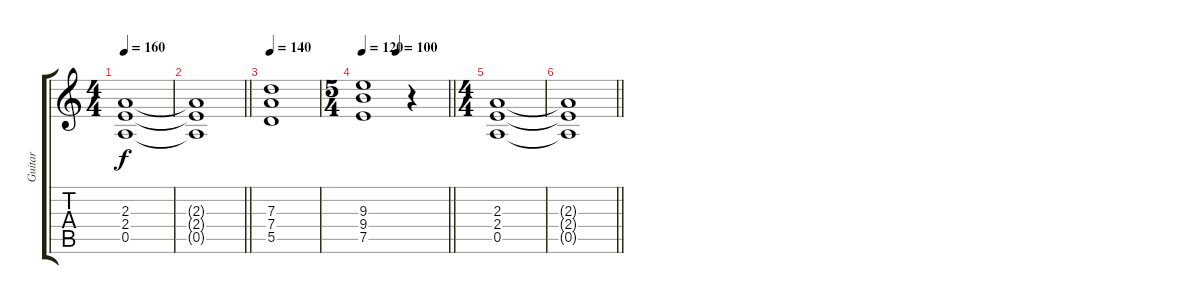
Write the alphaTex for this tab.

\track ("Guitar" "Guitar") {instrument distortionguitar}
\staff {score tabs}
\tuning (E4 B3 G3 D3 A2 E2) {hide}
\ts (4 4)
\tempo 160
\clef g2
\ks c
(2.3 2.4 0.5).1{dy f} |
\barLineRight lightlight
(2.3{t} 2.4{t} 0.5{t}).1 |
\tempo 140
(7.3 7.4 5.5).1 |
\ts (5 4)
\tempo 120
\tempo (100 0.4)
\barLineRight lightlight
(9.3 9.4 7.5).1 r.4 |
\ts (4 4)
(2.3 2.4 0.5).1 |
\barLineRight lightlight
(2.3{t} 2.4{t} 0.5{t}).1
